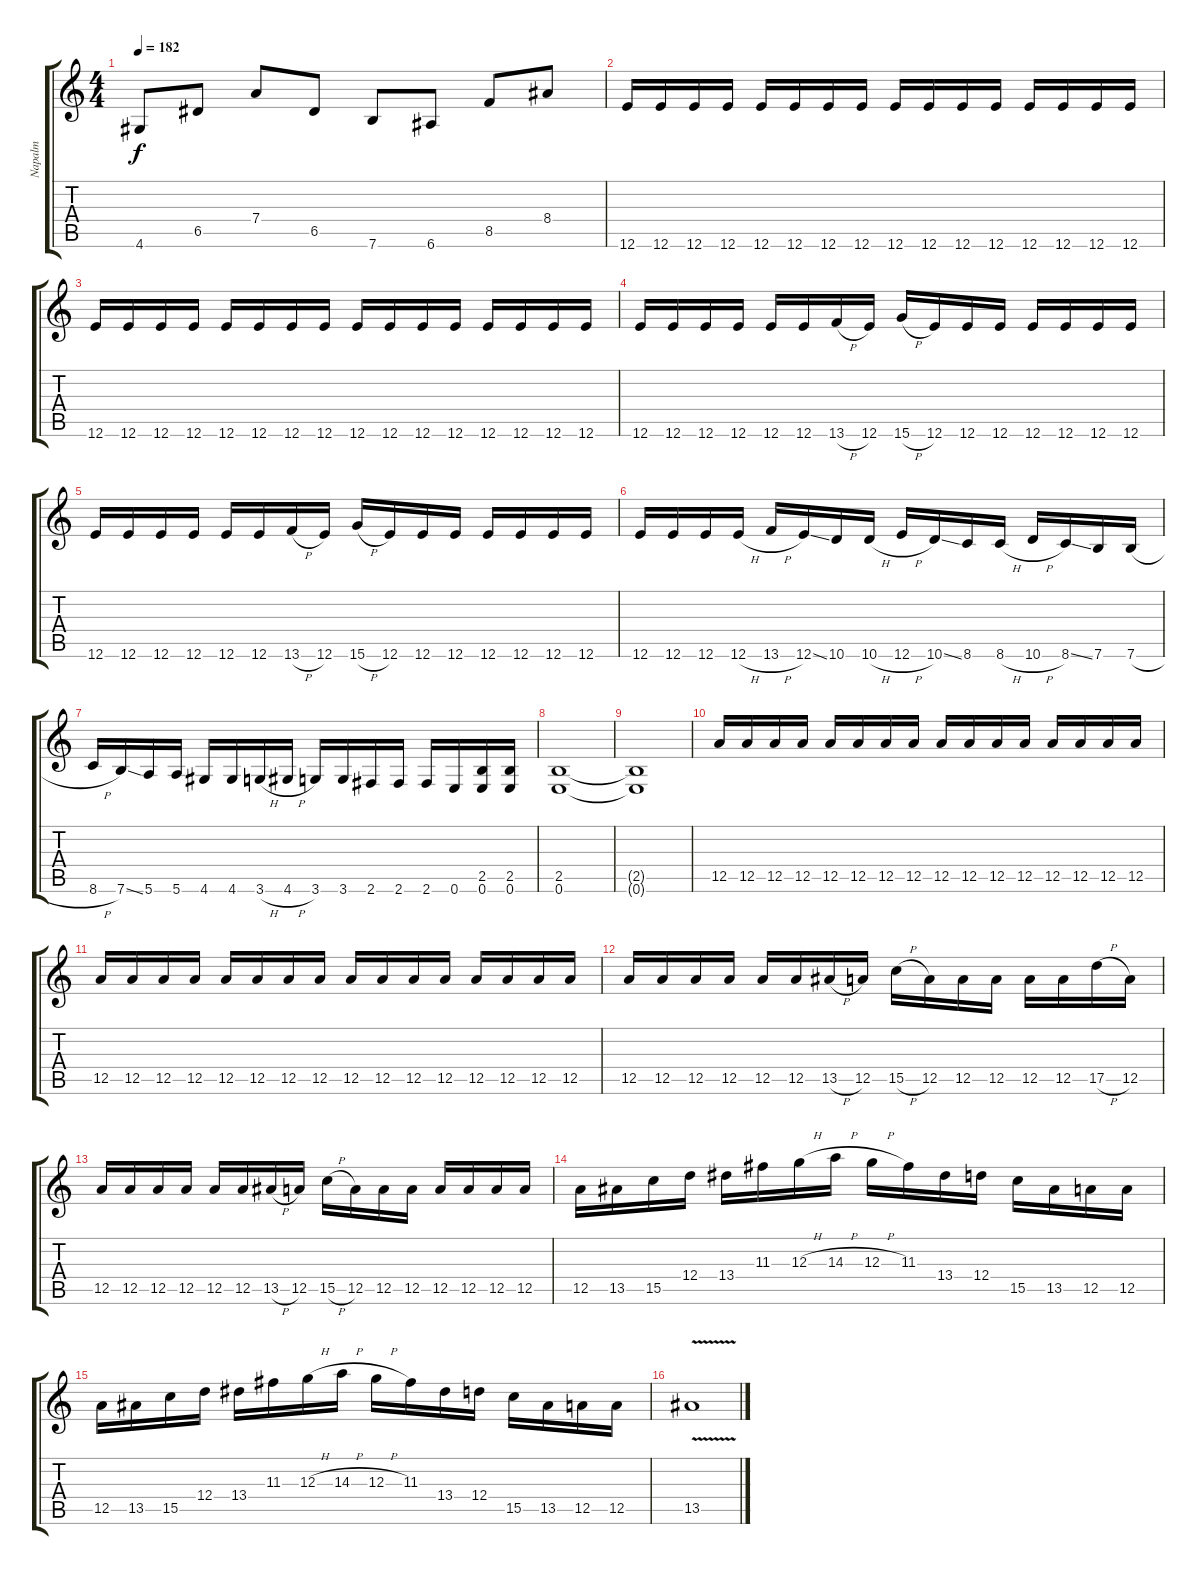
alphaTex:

\track ("Napalm" "Napalm") {instrument distortionguitar}
\staff {score tabs}
\tuning (E4 B3 G3 D3 A2 E2) {hide}
\ts (4 4)
\tempo 182
\clef g2
\ks c
4.6.8{dy f instrument distortionguitar} 6.5.8 7.4.8 6.5.8 7.6.8 6.6.8 8.5.8 8.4.8 |
12.6.16 12.6.16 12.6.16 12.6.16 12.6.16 12.6.16 12.6.16 12.6.16 12.6.16 12.6.16 12.6.16 12.6.16 12.6.16 12.6.16 12.6.16 12.6.16 |
12.6.16 12.6.16 12.6.16 12.6.16 12.6.16 12.6.16 12.6.16 12.6.16 12.6.16 12.6.16 12.6.16 12.6.16 12.6.16 12.6.16 12.6.16 12.6.16 |
12.6.16 12.6.16 12.6.16 12.6.16 12.6.16 12.6.16 13.6{h}.16 12.6.16 15.6{h}.16 12.6.16 12.6.16 12.6.16 12.6.16 12.6.16 12.6.16 12.6.16 |
12.6.16 12.6.16 12.6.16 12.6.16 12.6.16 12.6.16 13.6{h}.16 12.6.16 15.6{h}.16 12.6.16 12.6.16 12.6.16 12.6.16 12.6.16 12.6.16 12.6.16 |
12.6.16 12.6.16 12.6.16 12.6{h}.16 13.6{h}.16 12.6{ss}.16 10.6.16 10.6{h}.16 12.6{h}.16 10.6{ss}.16 8.6.16 8.6{h}.16 10.6{h}.16 8.6{ss}.16 7.6.16 7.6{h}.16 |
8.6{h}.16 7.6{ss}.16 5.6.16 5.6.16 4.6.16 4.6.16 3.6{h}.16 4.6{h}.16 3.6.16 3.6.16 2.6.16 2.6.16 2.6.16 0.6.16 (2.5 0.6).16 (2.5 0.6).16 |
(2.5 0.6).1 |
(2.5{t} 0.6{t}).1 |
12.5.16 12.5.16 12.5.16 12.5.16 12.5.16 12.5.16 12.5.16 12.5.16 12.5.16 12.5.16 12.5.16 12.5.16 12.5.16 12.5.16 12.5.16 12.5.16 |
12.5.16 12.5.16 12.5.16 12.5.16 12.5.16 12.5.16 12.5.16 12.5.16 12.5.16 12.5.16 12.5.16 12.5.16 12.5.16 12.5.16 12.5.16 12.5.16 |
12.5.16 12.5.16 12.5.16 12.5.16 12.5.16 12.5.16 13.5{h}.16 12.5.16 15.5{h}.16 12.5.16 12.5.16 12.5.16 12.5.16 12.5.16 17.5{h}.16 12.5.16 |
12.5.16 12.5.16 12.5.16 12.5.16 12.5.16 12.5.16 13.5{h}.16 12.5.16 15.5{h}.16 12.5.16 12.5.16 12.5.16 12.5.16 12.5.16 12.5.16 12.5.16 |
12.5.16 13.5.16 15.5.16 12.4.16 13.4.16 11.3.16 12.3{h}.16 14.3{h}.16 12.3{h}.16 11.3.16 13.4.16 12.4.16 15.5.16 13.5.16 12.5.16 12.5.16 |
12.5.16 13.5.16 15.5.16 12.4.16 13.4.16 11.3.16 12.3{h}.16 14.3{h}.16 12.3{h}.16 11.3.16 13.4.16 12.4.16 15.5.16 13.5.16 12.5.16 12.5.16 |
13.5{v}.1
